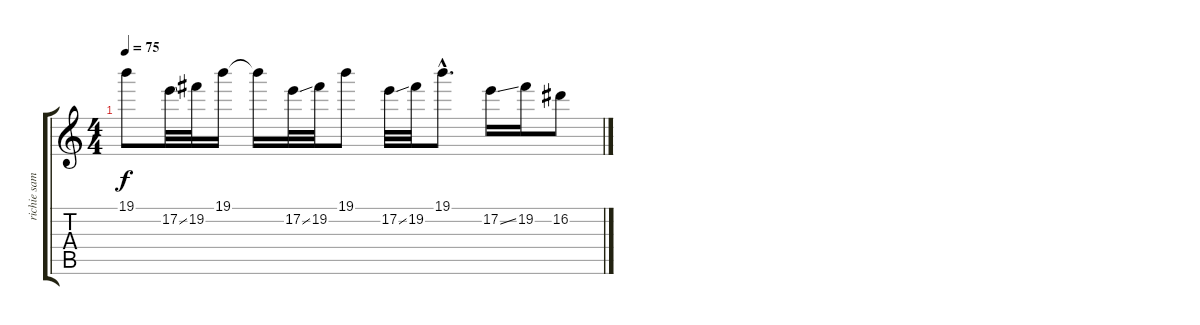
\track ("richie sambora" "richie sam") {instrument distortionguitar}
\staff {score tabs}
\tuning (E4 B3 G3 D3 A2 E2) {hide}
\ts (4 4)
\tempo 75
\clef g2
\ks c
19.1.8{dy f volume 0} 17.2{ss}.32 19.2.32 19.1.16 19.1{t}.16 17.2{ss}.32 19.2.32 19.1.8 17.2{ss}.32 19.2.32 19.1{hac}.8{d} 17.2{ss}.16 19.2.16 16.2.8
